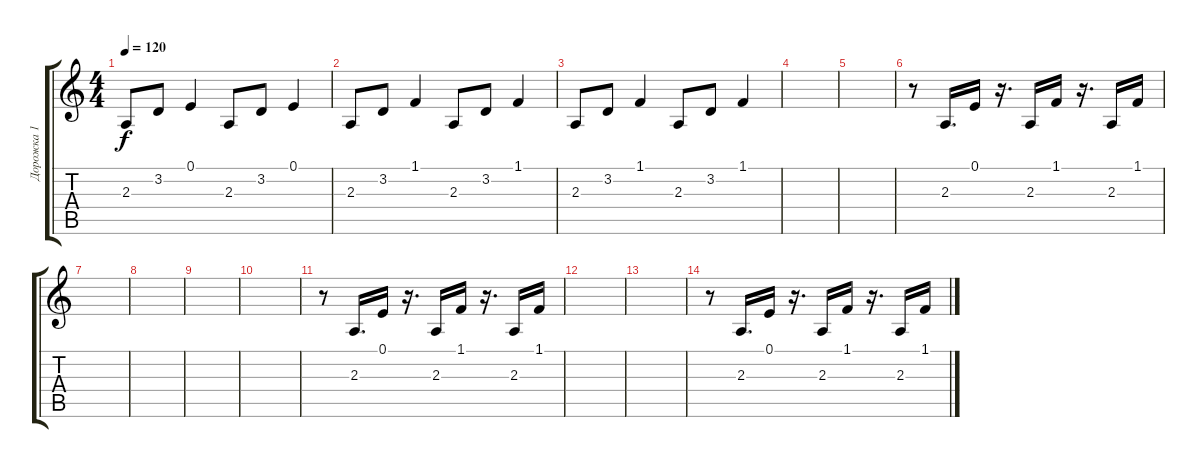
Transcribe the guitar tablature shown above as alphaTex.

\track ("Дорожка 1" "Дорожка 1") {instrument shamisen}
\staff {score tabs}
\tuning (E4 B3 G3 D3 A2 E2) {hide}
\ts (4 4)
\tempo 120
\clef g2
\ks c
2.3.8{dy f} 3.2.8 0.1.4 2.3.8 3.2.8 0.1.4 |
2.3.8 3.2.8 1.1.4 2.3.8 3.2.8 1.1.4 |
2.3.8 3.2.8 1.1.4 2.3.8 3.2.8 1.1.4 |
|
|
r.8 2.3.16{d} 0.1.16 r.16{d} 2.3.16 1.1.16 r.16{d} 2.3.16 1.1.16 |
|
|
|
|
r.8 2.3.16{d} 0.1.16 r.16{d} 2.3.16 1.1.16 r.16{d} 2.3.16 1.1.16 |
|
|
r.8 2.3.16{d} 0.1.16 r.16{d} 2.3.16 1.1.16 r.16{d} 2.3.16 1.1.16
